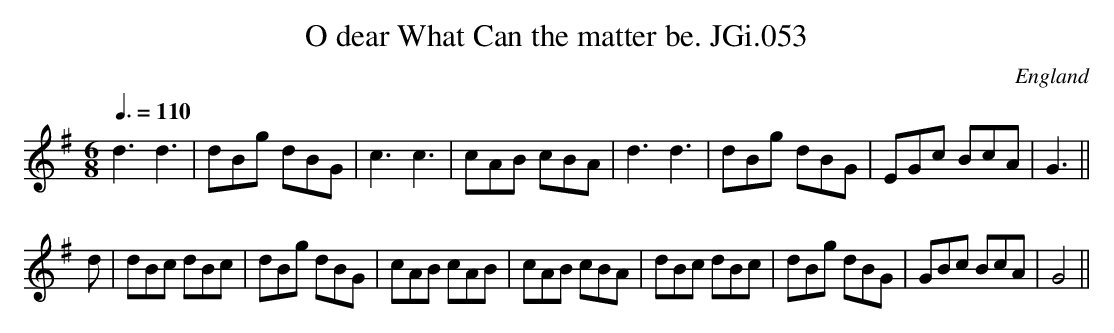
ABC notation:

X:1
T:O dear What Can the matter be. JGi.053
M:6/8
L:1/8
Q:3/8=110
O:England
K:G major
d3d3|dBg dBG|c3c3|cAB cBA|d3d3|dBg dBG|EGc BcA |G3||
d|dBc dBc|dBg dBG|cAB cAB|cAB cBA|dBc dBc|dBg dBG|GBc BcA|G4||
